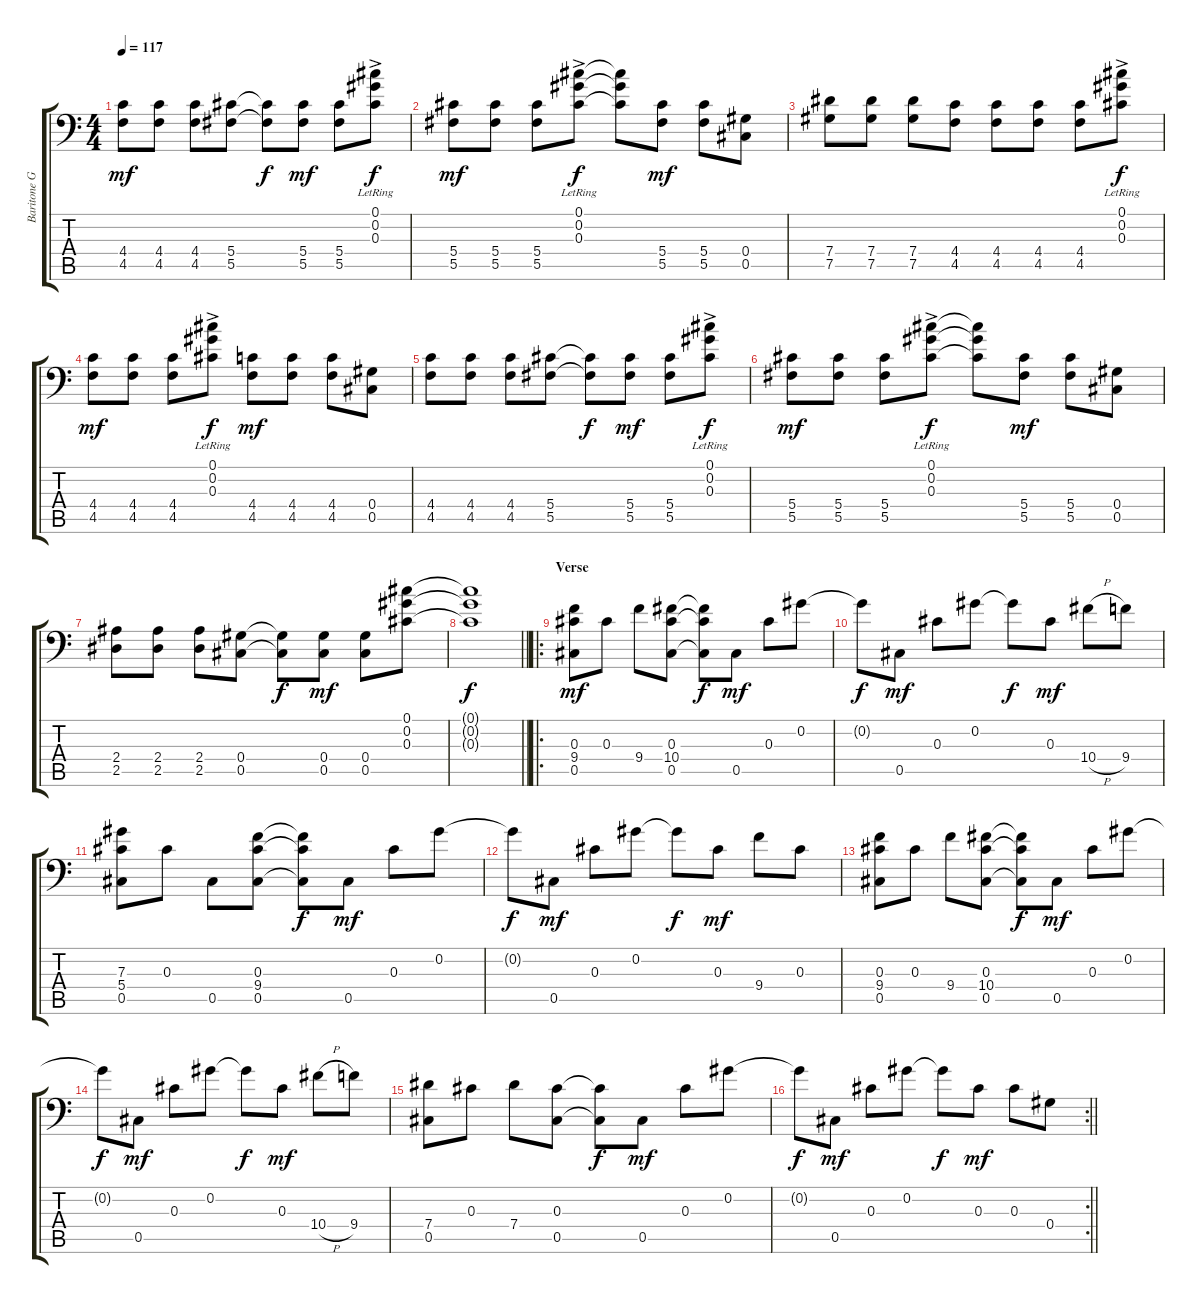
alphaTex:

\track ("Baritone Gtr. 1" "Baritone G") {instrument electricguitarclean}
\staff {score tabs}
\tuning (Db4 Ab3 Db3 Ab2 Db2 Ab1) {hide}
\ts (4 4)
\tempo 117
\clef f4
\ks c
(4.4 4.5).8{dy mf} (4.4 4.5).8 (4.4 4.5).8 (5.4 5.5).8 (5.4{t} 5.5{t}).8{dy f} (5.4 5.5).8{dy mf} (5.4 5.5).8 (0.1{ac lr} 0.2{ac lr} 0.3{ac lr}).8{dy f} |
(5.4 5.5).8{dy mf} (5.4 5.5).8 (5.4 5.5).8 (0.1{ac lr} 0.2{ac lr} 0.3{ac lr}).8{dy f} (0.1{t} 0.2{t} 0.3{t}).8 (5.4 5.5).8{dy mf} (5.4 5.5).8 (0.4 0.5).8 |
(7.4 7.5).8 (7.4 7.5).8 (7.4 7.5).8 (4.4 4.5).8 (4.4 4.5).8 (4.4 4.5).8 (4.4 4.5).8 (0.1{ac lr} 0.2{ac lr} 0.3{ac lr}).8{dy f} |
(4.4 4.5).8{dy mf} (4.4 4.5).8 (4.4 4.5).8 (0.1{ac lr} 0.2{ac lr} 0.3{ac lr}).8{dy f} (4.4 4.5).8{dy mf} (4.4 4.5).8 (4.4 4.5).8 (0.4 0.5).8 |
(4.4 4.5).8 (4.4 4.5).8 (4.4 4.5).8 (5.4 5.5).8 (5.4{t} 5.5{t}).8{dy f} (5.4 5.5).8{dy mf} (5.4 5.5).8 (0.1{ac lr} 0.2{ac lr} 0.3{ac lr}).8{dy f} |
(5.4 5.5).8{dy mf} (5.4 5.5).8 (5.4 5.5).8 (0.1{ac lr} 0.2{ac lr} 0.3{ac lr}).8{dy f} (0.1{t} 0.2{t} 0.3{t}).8 (5.4 5.5).8{dy mf} (5.4 5.5).8 (0.4 0.5).8 |
(2.4 2.5).8 (2.4 2.5).8 (2.4 2.5).8 (0.4 0.5).8 (0.4{t} 0.5{t}).8{dy f} (0.4 0.5).8{dy mf} (0.4 0.5).8 (0.1 0.2 0.3).8 |
\barLineRight lightlight
(0.1{t} 0.2{t} 0.3{t}).1{dy f} |
\ro
\section ("" "Verse")
(0.3 9.4 0.5).8{dy mf} 0.3.8 9.4.8 (0.3 10.4 0.5).8 (0.3{t} 10.4{t} 0.5{t}).8{dy f} 0.5.8{dy mf} 0.3.8 0.2.8 |
0.2{t}.8{dy f} 0.5.8{dy mf} 0.3.8 0.2.8 0.2{t}.8{dy f} 0.3.8{dy mf} 10.4{h}.8 9.4.8 |
(7.3 5.4 0.5).8 0.3.8 0.5.8 (0.3 9.4 0.5).8 (0.3{t} 9.4{t} 0.5{t}).8{dy f} 0.5.8{dy mf} 0.3.8 0.2.8 |
0.2{t}.8{dy f} 0.5.8{dy mf} 0.3.8 0.2.8 0.2{t}.8{dy f} 0.3.8{dy mf} 9.4.8 0.3.8 |
(0.3 9.4 0.5).8 0.3.8 9.4.8 (0.3 10.4 0.5).8 (0.3{t} 10.4{t} 0.5{t}).8{dy f} 0.5.8{dy mf} 0.3.8 0.2.8 |
0.2{t}.8{dy f} 0.5.8{dy mf} 0.3.8 0.2.8 0.2{t}.8{dy f} 0.3.8{dy mf} 10.4{h}.8 9.4.8 |
(7.4 0.5).8 0.3.8 7.4.8 (0.3 0.5).8 (0.3{t} 0.5{t}).8{dy f} 0.5.8{dy mf} 0.3.8 0.2.8 |
\rc 2
\barLineRight lightlight
0.2{t}.8{dy f} 0.5.8{dy mf} 0.3.8 0.2.8 0.2{t}.8{dy f} 0.3.8{dy mf} 0.3.8 0.4.8
